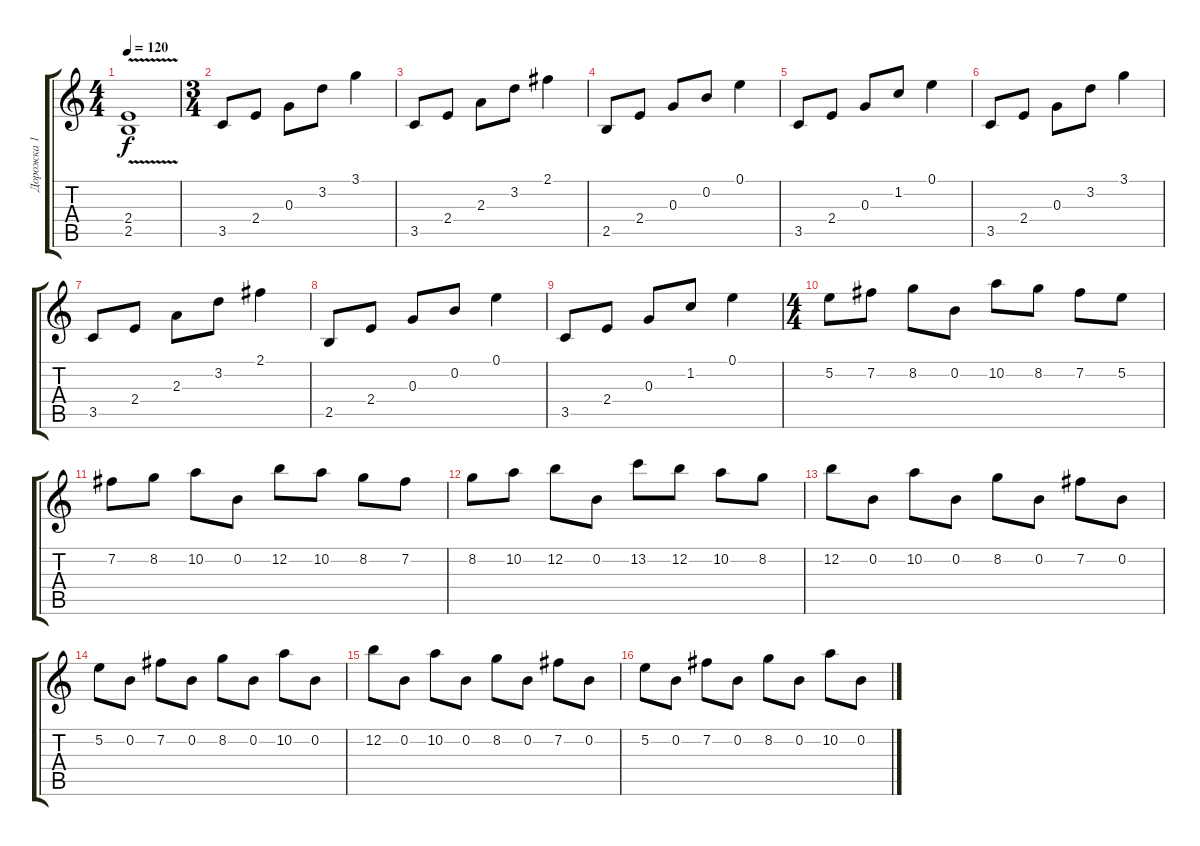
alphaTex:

\track ("Дорожка 1" "Дорожка 1") {instrument acousticguitarsteel}
\staff {score tabs}
\tuning (E4 B3 G3 D3 A2 E2) {hide}
\ts (4 4)
\tempo 120
\clef g2
\ks c
(2.4 2.5{v}).1{dy f} |
\ts (3 4)
3.5.8 2.4.8 0.3.8 3.2.8 3.1.4 |
3.5.8 2.4.8 2.3.8 3.2.8 2.1.4 |
2.5.8 2.4.8 0.3.8 0.2.8 0.1.4 |
3.5.8 2.4.8 0.3.8 1.2.8 0.1.4 |
3.5.8 2.4.8 0.3.8 3.2.8 3.1.4 |
3.5.8 2.4.8 2.3.8 3.2.8 2.1.4 |
2.5.8 2.4.8 0.3.8 0.2.8 0.1.4 |
3.5.8 2.4.8 0.3.8 1.2.8 0.1.4 |
\ts (4 4)
5.2.8 7.2.8 8.2.8 0.2.8 10.2.8 8.2.8 7.2.8 5.2.8 |
7.2.8 8.2.8 10.2.8 0.2.8 12.2.8 10.2.8 8.2.8 7.2.8 |
8.2.8 10.2.8 12.2.8 0.2.8 13.2.8 12.2.8 10.2.8 8.2.8 |
12.2.8 0.2.8 10.2.8 0.2.8 8.2.8 0.2.8 7.2.8 0.2.8 |
5.2.8 0.2.8 7.2.8 0.2.8 8.2.8 0.2.8 10.2.8 0.2.8 |
12.2.8 0.2.8 10.2.8 0.2.8 8.2.8 0.2.8 7.2.8 0.2.8 |
5.2.8 0.2.8 7.2.8 0.2.8 8.2.8 0.2.8 10.2.8 0.2.8
